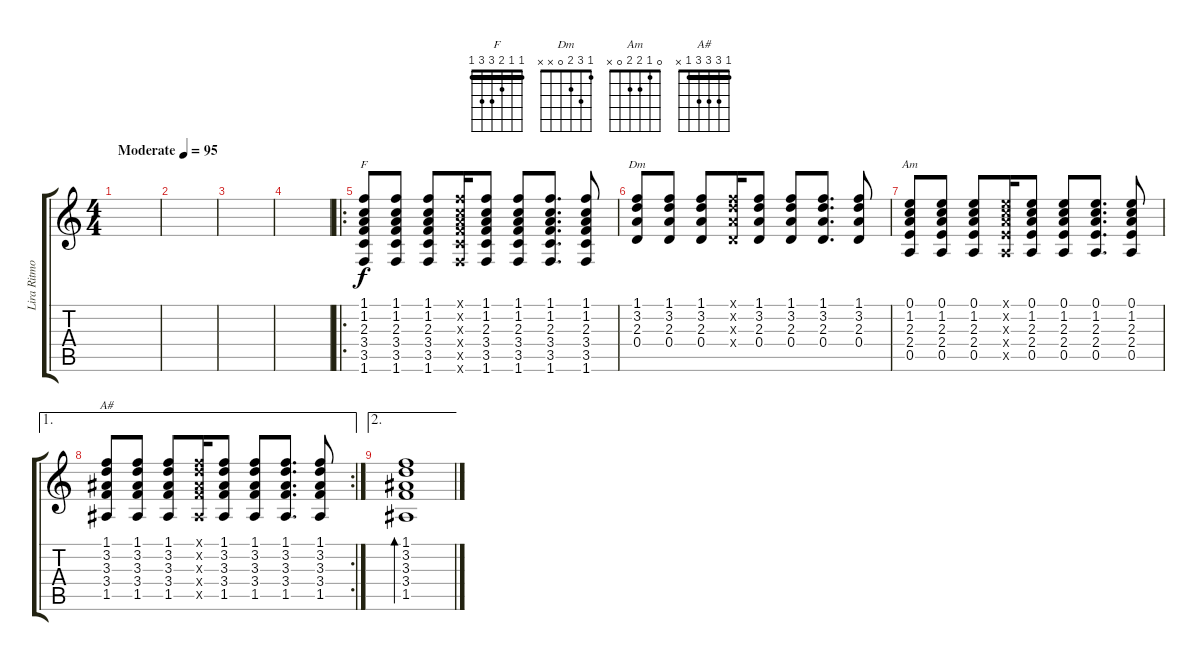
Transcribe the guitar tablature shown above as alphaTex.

\track ("Lira Ritmo" "Lira Ritmo") {instrument acousticguitarsteel}
\staff {score tabs}
\tuning (E4 B3 G3 D3 A2 E2) {hide}
\chord ("F" 1 1 2 3 3 1) {barre 1}
\chord ("Dm" 1 3 2 0 x x)
\chord ("Am" 0 1 2 2 0 x)
\chord ("A#" 1 3 3 3 1 x) {barre 1}
\ts (4 4)
\tempo (95 "Moderate")
\clef g2
\ks c
|
|
|
|
\ro
(1.1 1.2 2.3 3.4 3.5 1.6).8{ch "F"} (1.1 1.2 2.3 3.4 3.5 1.6).8 (1.1 1.2 2.3 3.4 3.5 1.6).8 (1.1{x} 1.2{x} 2.3{x} 3.4{x} 3.5{x} 1.6{x}).16 (1.1 1.2 2.3 3.4 3.5 1.6).8 (1.1 1.2 2.3 3.4 3.5 1.6).8 (1.1 1.2 2.3 3.4 3.5 1.6).8{d} (1.1 1.2 2.3 3.4 3.5 1.6).8 |
(1.1 3.2 2.3 0.4).8{ch "Dm"} (1.1 3.2 2.3 0.4).8 (1.1 3.2 2.3 0.4).8 (1.1{x} 3.2{x} 2.3{x} 0.4{x}).16 (1.1 3.2 2.3 0.4).8 (1.1 3.2 2.3 0.4).8 (1.1 3.2 2.3 0.4).8{d} (1.1 3.2 2.3 0.4).8 |
(0.1 1.2 2.3 2.4 0.5).8{ch "Am"} (0.1 1.2 2.3 2.4 0.5).8 (0.1 1.2 2.3 2.4 0.5).8 (0.1{x} 1.2{x} 2.3{x} 2.4{x} 0.5{x}).16 (0.1 1.2 2.3 2.4 0.5).8 (0.1 1.2 2.3 2.4 0.5).8 (0.1 1.2 2.3 2.4 0.5).8{d} (0.1 1.2 2.3 2.4 0.5).8 |
\ae 1
\rc 2
(1.1 3.2 3.3 3.4 1.5).8{ch "A#"} (1.1 3.2 3.3 3.4 1.5).8 (1.1 3.2 3.3 3.4 1.5).8 (1.1{x} 3.2{x} 3.3{x} 3.4{x} 1.5{x}).16 (1.1 3.2 3.3 3.4 1.5).8 (1.1 3.2 3.3 3.4 1.5).8 (1.1 3.2 3.3 3.4 1.5).8{d} (1.1 3.2 3.3 3.4 1.5).8 |
\ae 2
(1.1 3.2 3.3 3.4 1.5).1{bd 120}
